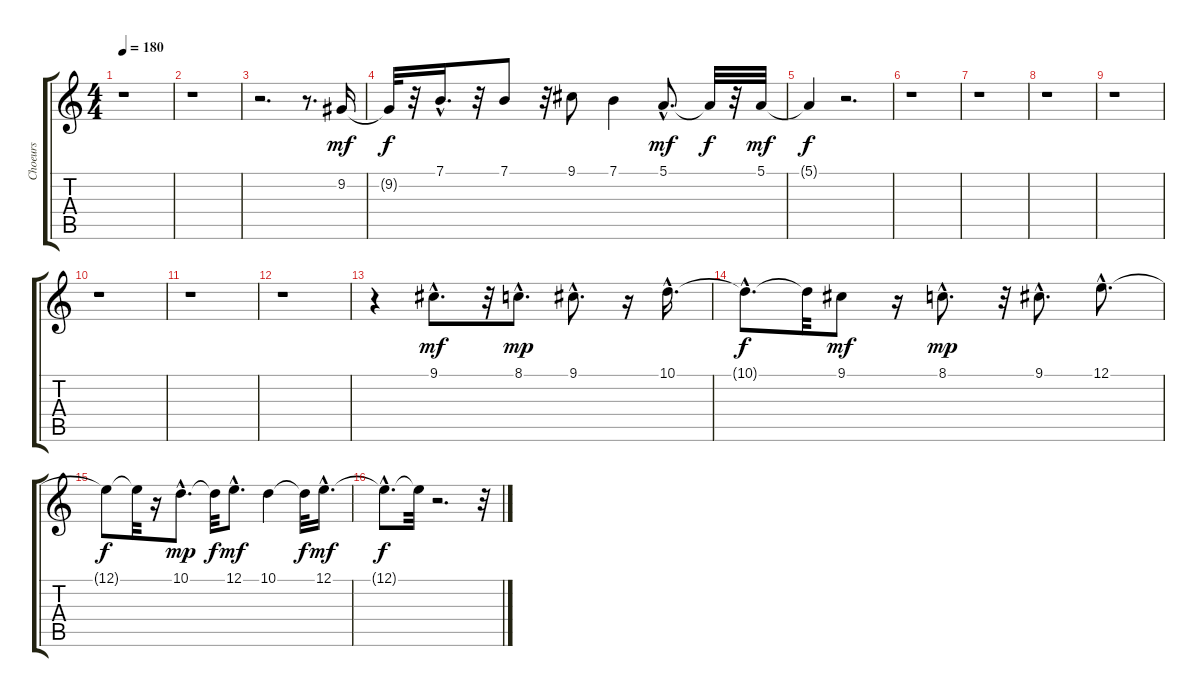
\track ("Choeurs" "Choeurs") {instrument synthvoice}
\staff {score tabs}
\tuning (E4 B3 G3 D3 A2 E2) {hide}
\ts (4 4)
\tempo 180
\clef g2
\ks c
r.1{dy mf} |
r.1 |
r.2{d} r.8{d} 9.2.16 |
9.2{t}.32{dy f} r.32 7.1{hac}.16{d} r.32 7.1.8 r.32 9.1.8 7.1.4 5.1{hac}.8{d dy mf} 5.1{t}.32{dy f} r.32 5.1.32{dy mf} |
5.1{t}.4{dy f} r.2{d} |
r.1 |
r.1 |
r.1 |
r.1 |
r.1 |
r.1 |
r.1 |
r.4 9.1{hac}.8{d dy mf} r.32 8.1{hac}.8{d dy mp} 9.1{hac}.8{d} r.16 10.1{hac}.16{d} |
10.1{hac t}.8{d dy f} 10.1{t}.32 9.1.8{dy mf} r.16 8.1{hac}.8{d dy mp} r.32 9.1{hac}.8{d} 12.1{hac}.8{d} |
12.1{t}.8{dy f} 12.1{t}.32 r.16 10.1{hac}.8{d dy mp} 10.1{t}.32{dy f} 12.1{hac}.8{d dy mf} 10.1.4 10.1{t}.32{dy f} 12.1{hac}.16{d dy mf} |
12.1{hac t}.8{d dy f} 12.1{t}.32 r.2{d} r.32
